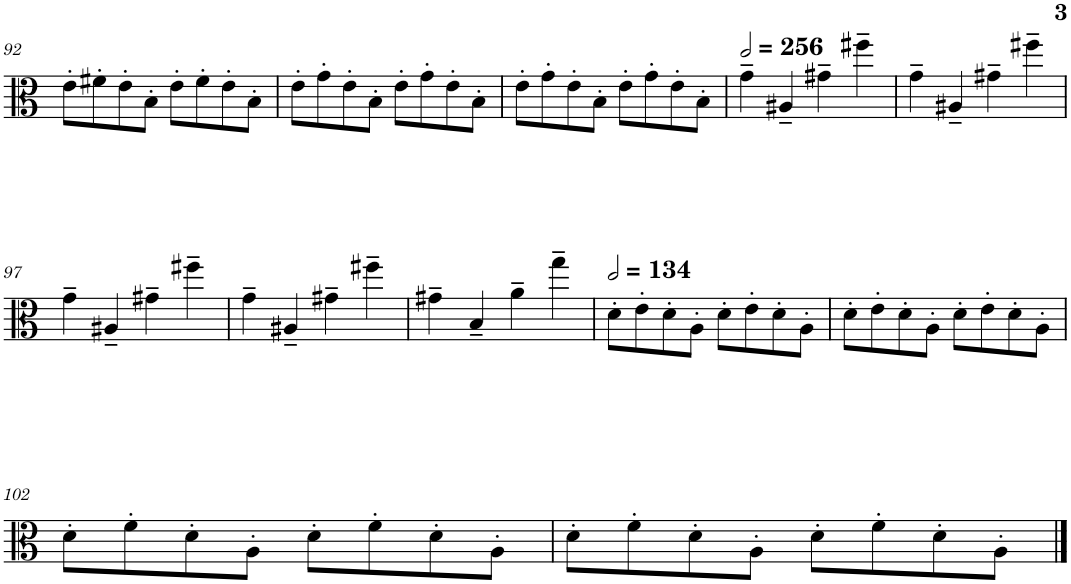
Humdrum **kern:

**kern
*part1
*staff1
*I"Viola
*I'Vla.
!!LO:PB:g=z
*clefC3
*k[]
*M4/4
=92
8e'\L
8f#X'\
8e'\
8B'\J
8e'\L
8f#'\
8e'\
8B'\J
=93
8e'\L
8g'\
8e'\
8B'\J
8e'\L
8g'\
8e'\
8B'\J
=94
8e'\L
8g'\
8e'\
8B'\J
8e'\L
8g'\
8e'\
8B'\J
=95
*MM512
4g~\
4A#X~/
4g#X~\
4ff#X~\
=96
4g~\
4A#X~/
4g#X~\
4ff#X~\
!!LO:LB:g=z
=97
4g~\
4A#X~/
4g#X~\
4ff#X~\
=98
4g~\
4A#X~/
4g#X~\
4ff#X~\
=99
4g#X~\
4B~/
4a~\
4gg~\
=100
*MM268
8d'\L
8e'\
8d'\
8A'\J
8d'\L
8e'\
8d'\
8A'\J
=101
8d'\L
8e'\
8d'\
8A'\J
8d'\L
8e'\
8d'\
8A'\J
!!LO:LB:g=z
=102
8d'\L
8f'\
8d'\
8A'\J
8d'\L
8f'\
8d'\
8A'\J
=103
8d'\L
8f'\
8d'\
8A'\J
8d'\L
8f'\
8d'\
8A'\J
==
*-
